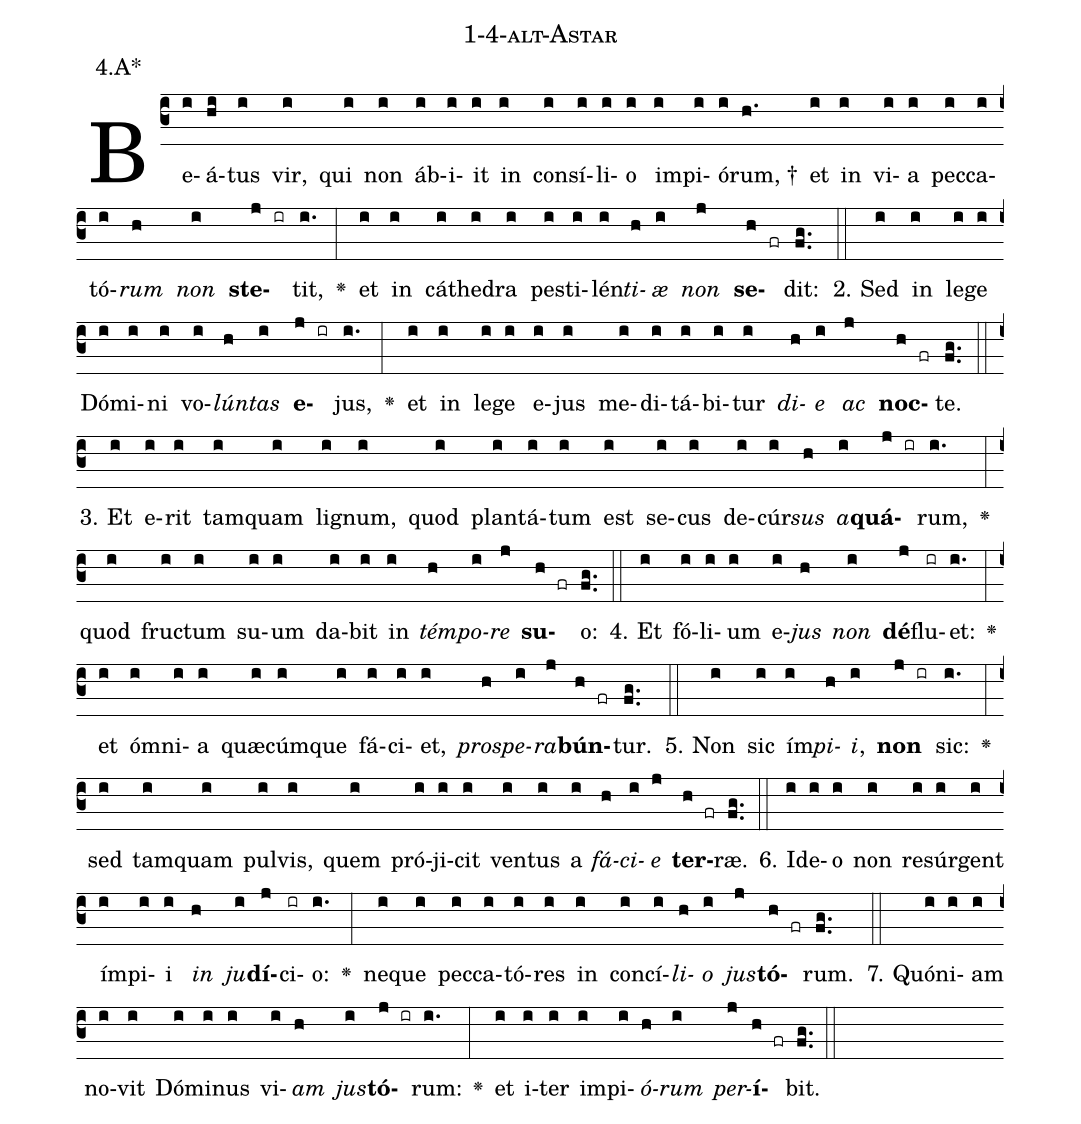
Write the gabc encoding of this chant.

name: 1-4-alt-Astar;
annotation: 4.A*;
%%
(c3)Be(i)á(hi)tus(i) vir,(i) qui(i) non(i) áb(i)i(i)it(i) in(i) con(i)sí(i)li(i)o(i) im(i)pi(i)ó(i)rum, †(h.) et(i) in(i) vi(i)a(i) pec(i)ca(i)tó(i)<i>rum</i>(h) <i>non</i>(i) <b>ste</b>(j ir)tit,(i.) <v>\greheightstar</v>(:) et(i) in(i) cá(i)the(i)dra(i) pes(i)ti(i)lén(i)<i>ti</i>(h)<i>æ</i>(i) <i>non</i>(j) <b>se</b>(h fr)dit:(fg..) (::)
2. Sed(i) in(i) le(i)ge(i) Dó(i)mi(i)ni(i) vo(i)<i>lún</i>(h)<i>tas</i>(i) <b>e</b>(j ir)jus,(i.) <v>\greheightstar</v>(:) et(i) in(i) le(i)ge(i) e(i)jus(i) me(i)di(i)tá(i)bi(i)tur(i) <i>di</i>(h)<i>e</i>(i) <i>ac</i>(j) <b>noc</b>(h fr)te.(fg..) (::)
3. Et(i) e(i)rit(i) tam(i)quam(i) li(i)gnum,(i) quod(i) plan(i)tá(i)tum(i) est(i) se(i)cus(i) de(i)cúr(i)<i>sus</i>(h) <i>a</i>(i)<b>quá</b>(j ir)rum,(i.) <v>\greheightstar</v>(:) quod(i) fruc(i)tum(i) su(i)um(i) da(i)bit(i) in(i) <i>tém</i>(h)<i>po</i>(i)<i>re</i>(j) <b>su</b>(h fr)o:(fg..) (::)
4. Et(i) fó(i)li(i)um(i) e(i)<i>jus</i>(h) <i>non</i>(i) <b>dé</b>(j)flu(ir)et:(i.) <v>\greheightstar</v>(:) et(i) óm(i)ni(i)a(i) quæ(i)cúm(i)que(i) fá(i)ci(i)et,(i) <i>pro</i>(h)<i>spe</i>(i)<i>ra</i>(j)<b>bún</b>(h fr)tur.(fg..) (::)
5. Non(i) sic(i) ím(i)<i>pi</i>(h)<i>i</i>,(i) <b>non</b>(j ir) sic:(i.) <v>\greheightstar</v>(:) sed(i) tam(i)quam(i) pul(i)vis,(i) quem(i) pró(i)ji(i)cit(i) ven(i)tus(i) a(i) <i>fá</i>(h)<i>ci</i>(i)<i>e</i>(j) <b>ter</b>(h fr)ræ.(fg..) (::)
6. Id(i)e(i)o(i) non(i) re(i)súr(i)gent(i) ím(i)pi(i)i(i) <i>in</i>(h) <i>ju</i>(i)<b>dí</b>(j)ci(ir)o:(i.) <v>\greheightstar</v>(:) ne(i)que(i) pec(i)ca(i)tó(i)res(i) in(i) con(i)cí(i)<i>li</i>(h)<i>o</i>(i) <i>jus</i>(j)<b>tó</b>(h fr)rum.(fg..) (::)
7. Quón(i)i(i)am(i) no(i)vit(i) Dó(i)mi(i)nus(i) vi(i)<i>am</i>(h) <i>jus</i>(i)<b>tó</b>(j ir)rum:(i.) <v>\greheightstar</v>(:) et(i) i(i)ter(i) im(i)pi(i)<i>ó</i>(h)<i>rum</i>(i) <i>per</i>(j)<b>í</b>(h fr)bit.(fg..) (::)
